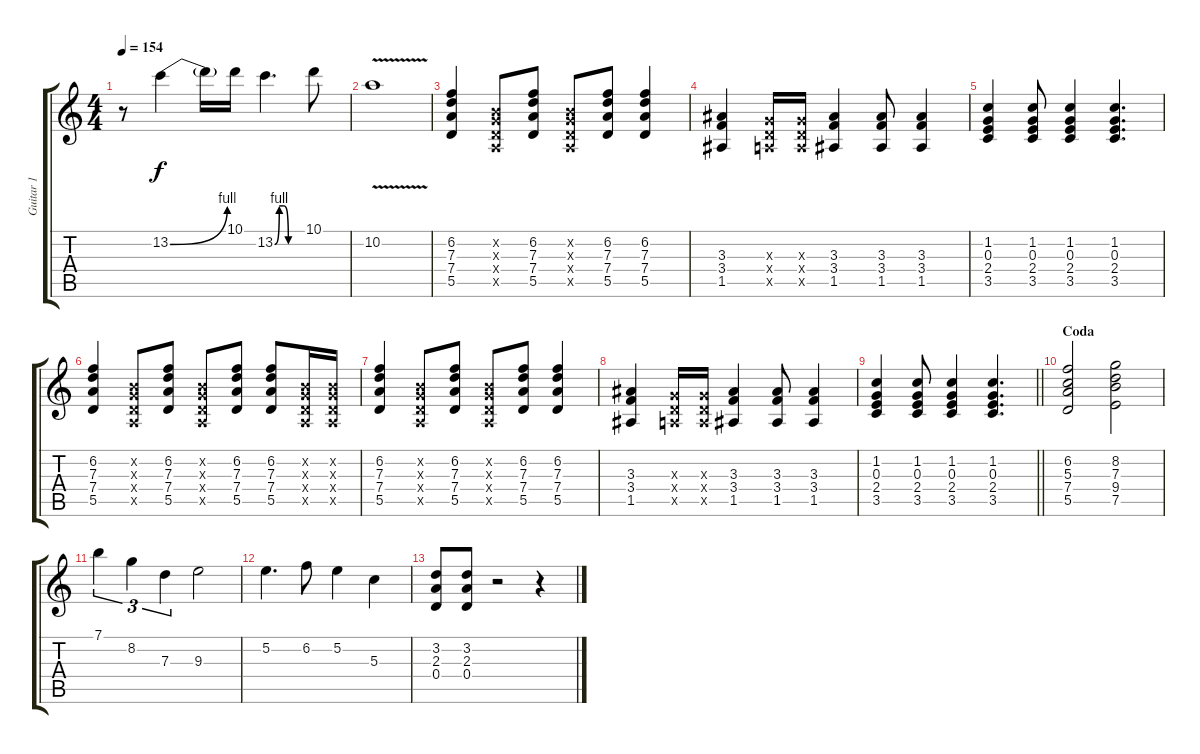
\track ("Guitar 1" "Guitar 1") {instrument electricguitarclean}
\staff {score tabs}
\tuning (E4 B3 G3 D3 A2 E2) {hide}
\ts (4 4)
\tempo 154
\clef g2
\ks c
r.8{dy f} 13.2{be (bend 0 0 60 4)}.4 13.2{t}.16 10.1.16 13.2{be (custom 0 0 10 4 20 4 30 0 60 0)}.4{d} 10.1.8 |
10.2{v}.1 |
(6.2 7.3 7.4 5.5).4 (0.2{x} 0.3{x} 0.4{x} 0.5{x}).8 (6.2 7.3 7.4 5.5).8 (0.2{x} 0.3{x} 0.4{x} 0.5{x}).8 (6.2 7.3 7.4 5.5).8 (6.2 7.3 7.4 5.5).4 |
(3.3 3.4 1.5).4 (0.3{x} 0.4{x} 0.5{x}).16 (0.3{x} 0.4{x} 0.5{x}).16 (3.3 3.4 1.5).4 (3.3 3.4 1.5).8 (3.3 3.4 1.5).4 |
(1.2 0.3 2.4 3.5).4 (1.2 0.3 2.4 3.5).8 (1.2 0.3 2.4 3.5).4 (1.2 0.3 2.4 3.5).4{d} |
(6.2 7.3 7.4 5.5).4 (0.2{x} 0.3{x} 0.4{x} 0.5{x}).8 (6.2 7.3 7.4 5.5).8 (0.2{x} 0.3{x} 0.4{x} 0.5{x}).8 (6.2 7.3 7.4 5.5).8 (6.2 7.3 7.4 5.5).8 (0.2{x} 0.3{x} 0.4{x} 0.5{x}).16 (0.2{x} 0.3{x} 0.4{x} 0.5{x}).16 |
(6.2 7.3 7.4 5.5).4 (0.2{x} 0.3{x} 0.4{x} 0.5{x}).8 (6.2 7.3 7.4 5.5).8 (0.2{x} 0.3{x} 0.4{x} 0.5{x}).8 (6.2 7.3 7.4 5.5).8 (6.2 7.3 7.4 5.5).4 |
(3.3 3.4 1.5).4 (0.3{x} 0.4{x} 0.5{x}).16 (0.3{x} 0.4{x} 0.5{x}).16 (3.3 3.4 1.5).4 (3.3 3.4 1.5).8 (3.3 3.4 1.5).4 |
\barLineRight lightlight
(1.2 0.3 2.4 3.5).4 (1.2 0.3 2.4 3.5).8 (1.2 0.3 2.4 3.5).4 (1.2 0.3 2.4 3.5).4{d} |
\section ("" "Coda")
(6.2 5.3 7.4 5.5).2 (8.2 7.3 9.4 7.5).2 |
7.1.4{tu (3 2)} 8.2.4{tu (3 2)} 7.3.4{tu (3 2)} 9.3.2 |
5.2.4{d} 6.2.8 5.2.4 5.3.4 |
(3.2 2.3 0.4).8 (3.2 2.3 0.4).8 r.2 r.4
